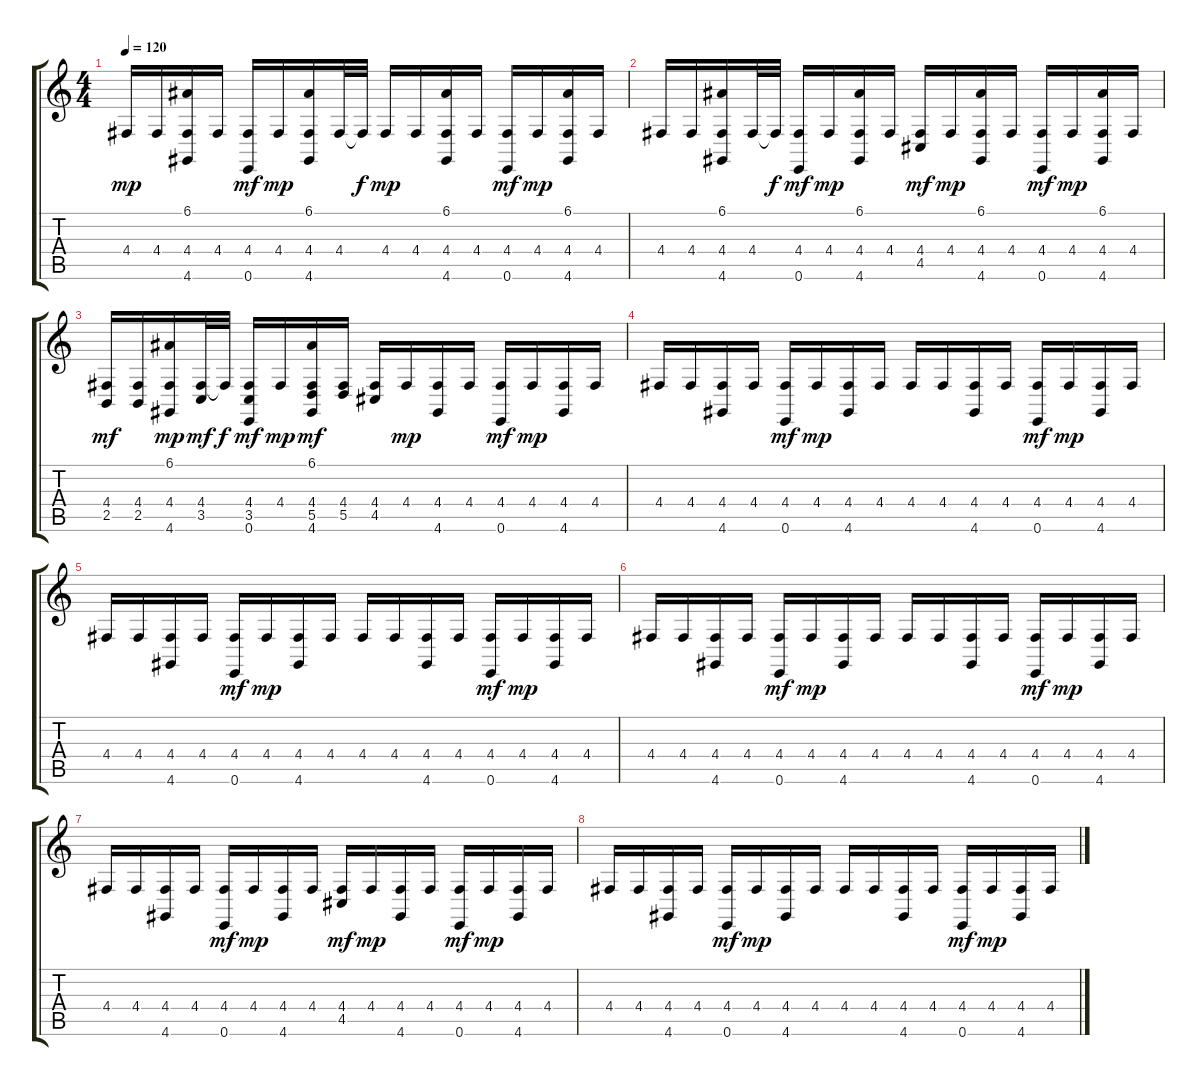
\track "" {instrument lead8bassandlead}
\staff {score tabs}
\tuning (E4 B3 G3 D3 A2 E2) {hide}
\ts (4 4)
\tempo 120
\clef g2
\ks c
4.4.16{dy mp} 4.4.16 (6.1 4.4 4.6).16 4.4.16 (4.4 0.6).16{dy mf} 4.4.16{dy mp} (6.1 4.4 4.6).16 4.4.32 4.4{t}.32{dy f} 4.4.16{dy mp} 4.4.16 (6.1 4.4 4.6).16 4.4.16 (4.4 0.6).16{dy mf} 4.4.16{dy mp} (6.1 4.4 4.6).16 4.4.16 |
4.4.16 4.4.16 (6.1 4.4 4.6).16 4.4.32 4.4{t}.32{dy f} (4.4 0.6).16{dy mf} 4.4.16{dy mp} (6.1 4.4 4.6).16 4.4.16 (4.4 4.5).16{dy mf} 4.4.16{dy mp} (6.1 4.4 4.6).16 4.4.16 (4.4 0.6).16{dy mf} 4.4.16{dy mp} (6.1 4.4 4.6).16 4.4.16 |
(4.4 2.5).16{dy mf} (4.4 2.5).16 (6.1 4.4 4.6).16{dy mp} (4.4 3.5).32{dy mf} 4.4{t}.32{dy f} (4.4 3.5 0.6).16{dy mf} 4.4.16{dy mp} (6.1 4.4 5.5 4.6).16{dy mf} (4.4 5.5).16 (4.4 4.5).16 4.4.16{dy mp} (4.4 4.6).16 4.4.16 (4.4 0.6).16{dy mf} 4.4.16{dy mp} (4.4 4.6).16 4.4.16 |
4.4.16 4.4.16 (4.4 4.6).16 4.4.16 (4.4 0.6).16{dy mf} 4.4.16{dy mp} (4.4 4.6).16 4.4.16 4.4.16 4.4.16 (4.4 4.6).16 4.4.16 (4.4 0.6).16{dy mf} 4.4.16{dy mp} (4.4 4.6).16 4.4.16 |
4.4.16 4.4.16 (4.4 4.6).16 4.4.16 (4.4 0.6).16{dy mf} 4.4.16{dy mp} (4.4 4.6).16 4.4.16 4.4.16 4.4.16 (4.4 4.6).16 4.4.16 (4.4 0.6).16{dy mf} 4.4.16{dy mp} (4.4 4.6).16 4.4.16 |
4.4.16 4.4.16 (4.4 4.6).16 4.4.16 (4.4 0.6).16{dy mf} 4.4.16{dy mp} (4.4 4.6).16 4.4.16 4.4.16 4.4.16 (4.4 4.6).16 4.4.16 (4.4 0.6).16{dy mf} 4.4.16{dy mp} (4.4 4.6).16 4.4.16 |
4.4.16 4.4.16 (4.4 4.6).16 4.4.16 (4.4 0.6).16{dy mf} 4.4.16{dy mp} (4.4 4.6).16 4.4.16 (4.4 4.5).16{dy mf} 4.4.16{dy mp} (4.4 4.6).16 4.4.16 (4.4 0.6).16{dy mf} 4.4.16{dy mp} (4.4 4.6).16 4.4.16 |
4.4.16 4.4.16 (4.4 4.6).16 4.4.16 (4.4 0.6).16{dy mf} 4.4.16{dy mp} (4.4 4.6).16 4.4.16 4.4.16 4.4.16 (4.4 4.6).16 4.4.16 (4.4 0.6).16{dy mf} 4.4.16{dy mp} (4.4 4.6).16 4.4.16
